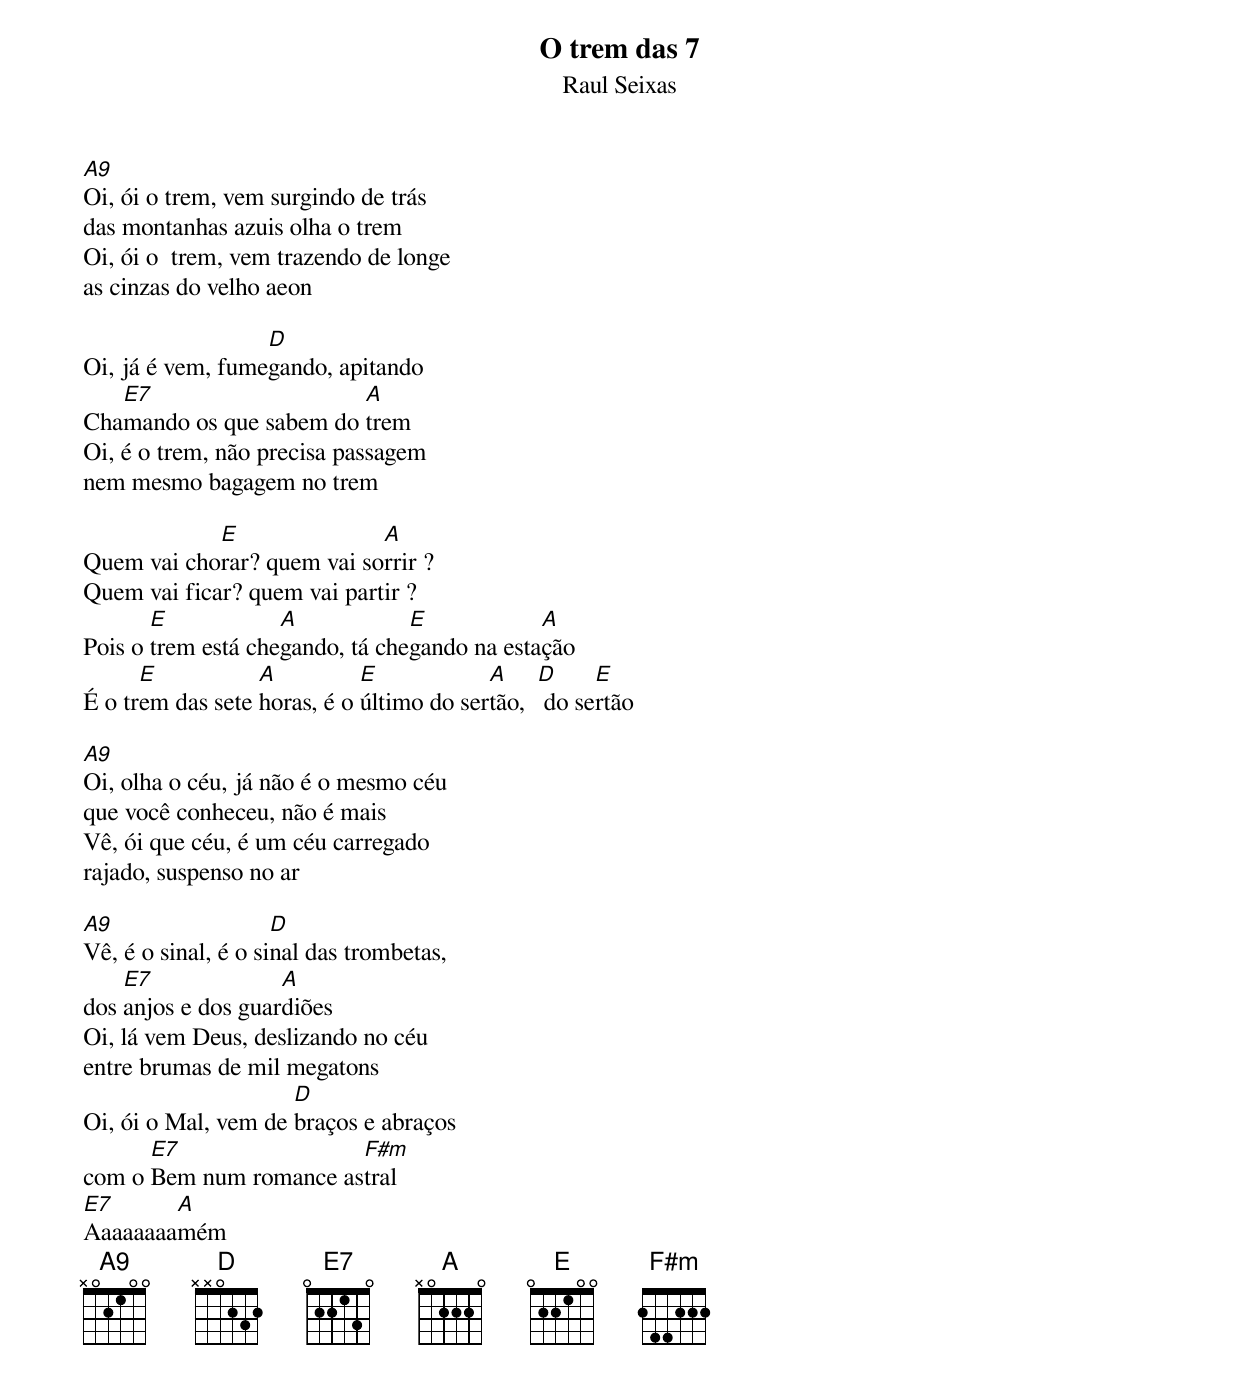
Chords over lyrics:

O trem das 7
Raul Seixas

A9
Oi, ói o trem, vem surgindo de trás
das montanhas azuis olha o trem
Oi, ói o  trem, vem trazendo de longe
as cinzas do velho aeon

                  D
Oi, já é vem, fumegando, apitando
   E7                    A
Chamando os que sabem do trem
Oi, é o trem, não precisa passagem
nem mesmo bagagem no trem

            E               A
Quem vai chorar? quem vai sorrir ?
Quem vai ficar? quem vai partir ?
       E            A            E            A
Pois o trem está chegando, tá chegando na estação
      E           A          E            A     D     E
É o trem das sete horas, é o último do sertão,   do sertão

A9
Oi, olha o céu, já não é o mesmo céu
que você conheceu, não é mais
Vê, ói que céu, é um céu carregado
rajado, suspenso no ar

A9                   D
Vê, é o sinal, é o sinal das trombetas,
    E7              A
dos anjos e dos guardiões
Oi, lá vem Deus, deslizando no céu
entre brumas de mil megatons
                     D
Oi, ói o Mal, vem de braços e abraços
      E7                F#m
com o Bem num romance astral
E7      A
Aaaaaaaamém
